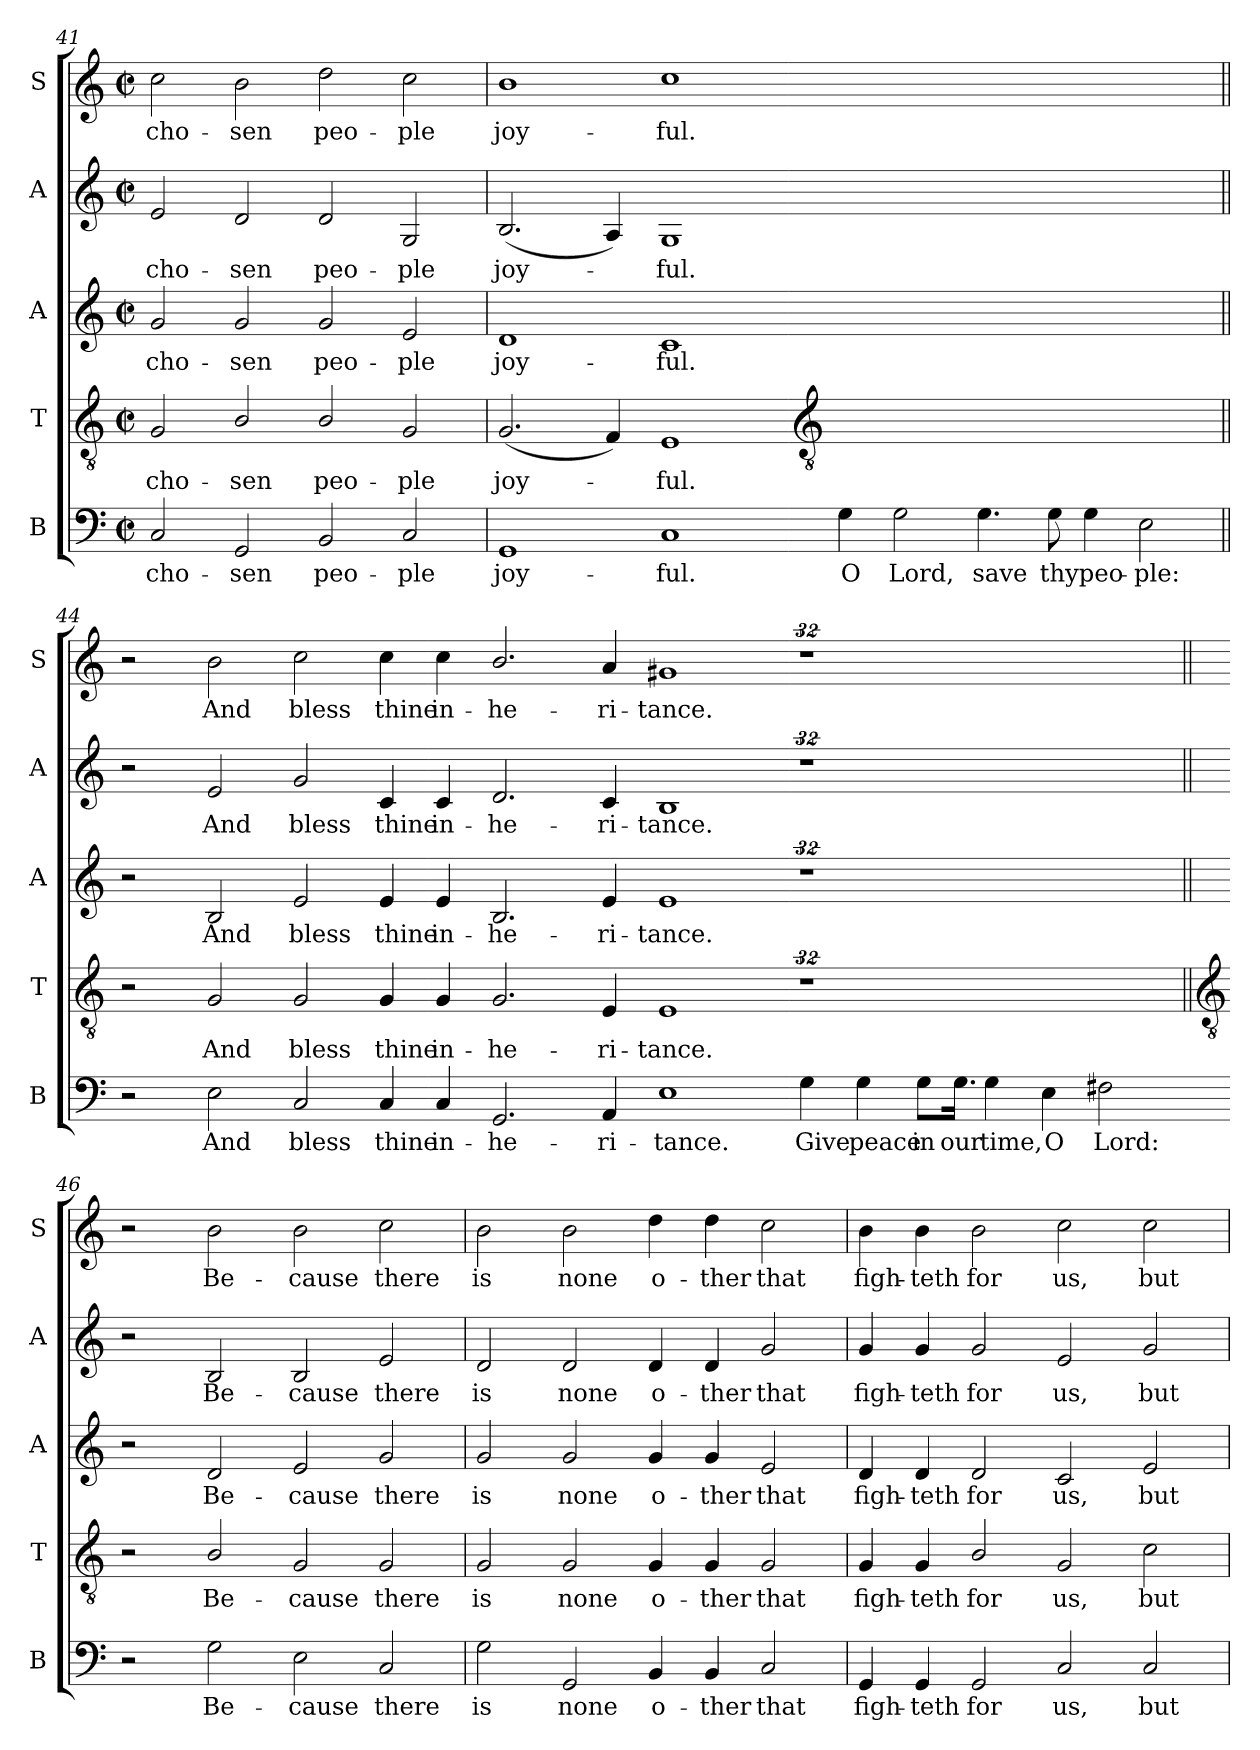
**kern	**text	**kern	**text	**kern	**text	**kern	**text	**kern	**text
*part5	*part5	*part4	*part4	*part3	*part3	*part2	*part2	*part1	*part1
*staff5	*staff5	*staff4	*staff4	*staff3	*staff3	*staff2	*staff2	*staff1	*staff1
*I"B	*	*I"T	*	*I"A	*	*I"A	*	*I"S	*
*I'B	*	*I'T	*	*I'A	*	*I'A	*	*I'S	*
*clefF4	*	*clefGv2	*	*clefG2	*	*clefG2	*	*clefG2	*
*k[]	*	*k[]	*	*k[]	*	*k[]	*	*k[]	*
*C:	*	*C:	*	*C:	*	*C:	*	*C:	*
*M4/2	*	*M4/2	*	*M4/2	*	*M4/2	*	*M4/2	*
*met(c|)	*	*met(c|)	*	*met(c|)	*	*met(c|)	*	*met(c|)	*
=41	=41	=41	=41	=41	=41	=41	=41	=41	=41
!	!LO:LY:b	!	!LO:LY:b	!	!LO:LY:b	!	!LO:LY:b	!	!LO:LY:b
2C	cho-	2G	cho-	2g	cho-	2e	cho-	2cc	cho-
!	!LO:LY:b	!	!LO:LY:b	!	!LO:LY:b	!	!LO:LY:b	!	!LO:LY:b
2GG	-sen	2B/	-sen	2g	-sen	2d	-sen	2b	-sen
!	!LO:LY:b	!	!LO:LY:b	!	!LO:LY:b	!	!LO:LY:b	!	!LO:LY:b
2BB	peo-	2B/	peo-	2g	peo-	2d	peo-	2dd	peo-
!	!LO:LY:b	!	!LO:LY:b	!	!LO:LY:b	!	!LO:LY:b	!	!LO:LY:b
2C	-ple	2G	-ple	2e	-ple	2G	-ple	2cc	-ple
=42	=42	=42	=42	=42	=42	=42	=42	=42	=42
!	!LO:LY:b	!	!LO:LY:b	!	!LO:LY:b	!	!LO:LY:b	!	!LO:LY:b
1GG	joy-	(<2.G	joy-	1d	joy-	(<2.B	joy-	1b	joy-
.	.	4F)	.	.	.	4A)	.	.	.
!	!LO:LY:b	!	!LO:LY:b	!	!LO:LY:b	!	!LO:LY:b	!	!LO:LY:b
1C	-ful.	1E	ful.	1c	-ful.	1G	ful.	1cc	-ful.
!!LO:LB:g=z
=43-	=43-	=43-	=43-	=43-	=43-	=43-	=43-	=43-	=43-
*	*	*clefGv2	*	*	*	*	*	*	*
!	!LO:LY:b	!	!	!	!	!	!	!	!
4G	O	0ryy	.	0ryy	.	0ryy	.	0ryy	.
!	!LO:LY:b	!	!	!	!	!	!	!	!
2G	Lord,	.	.	.	.	.	.	.	.
!	!LO:LY:b	!	!	!	!	!	!	!	!
4.G	save	.	.	.	.	.	.	.	.
!	!LO:LY:b	!	!	!	!	!	!	!	!
8G	thy	.	.	.	.	.	.	.	.
!	!LO:LY:b	!	!	!	!	!	!	!	!
4G	peo-	.	.	.	.	.	.	.	.
!	!LO:LY:b	!	!	!	!	!	!	!	!
2E	-ple:	.	.	.	.	.	.	.	.
=44||	=44||	=44||	=44||	=44||	=44||	=44||	=44||	=44||	=44||
2r	.	2r	.	2r	.	2r	.	2r	.
!	!LO:LY:b	!	!LO:LY:b	!	!LO:LY:b	!	!LO:LY:b	!	!LO:LY:b
2E	And	2G	And	2B	And	2e	And	2b	And
!	!LO:LY:b	!	!LO:LY:b	!	!LO:LY:b	!	!LO:LY:b	!	!LO:LY:b
2C	bless	2G	bless	2e	bless	2g	bless	2cc	bless
!	!LO:LY:b	!	!LO:LY:b	!	!LO:LY:b	!	!LO:LY:b	!	!LO:LY:b
4C	thine	4G	thine	4e	thine	4c	thine	4cc	thine
!	!LO:LY:b	!	!LO:LY:b	!	!LO:LY:b	!	!LO:LY:b	!	!LO:LY:b
4C	in-	4G	in-	4e	in-	4c	in-	4cc	in-
!	!LO:LY:b	!	!LO:LY:b	!	!LO:LY:b	!	!LO:LY:b	!	!LO:LY:b
2.GG	-he-	2.G	-he-	2.B	-he-	2.d	-he-	2.b/	-he-
!	!LO:LY:b	!	!LO:LY:b	!	!LO:LY:b	!	!LO:LY:b	!	!LO:LY:b
4AA	-ri-	4E	-ri-	4e	-ri-	4c	-ri-	4a	-ri-
!	!LO:LY:b	!	!LO:LY:b	!	!LO:LY:b	!	!LO:LY:b	!	!LO:LY:b
1E	-tance.	1E	-tance.	1e	-tance.	1B	-tance.	1g#X	-tance.
!!LO:LB:g=z
=45-	=45-	=45-	=45-	=45-	=45-	=45-	=45-	=45-	=45-
!	!LO:LY:b	!	!	!	!	!	!	!	!
4G	Give	32%55r	.	32%55r	.	32%55r	.	32%55r	.
!	!LO:LY:b	!	!	!	!	!	!	!	!
4G	peace	.	.	.	.	.	.	.	.
!	!LO:LY:b	!	!	!	!	!	!	!	!
8GL	in	.	.	.	.	.	.	.	.
!	!LO:LY:b	!	!	!	!	!	!	!	!
16.GJ	our	.	.	.	.	.	.	.	.
!	!LO:LY:b	!	!	!	!	!	!	!	!
4G	time,	.	.	.	.	.	.	.	.
!	!LO:LY:b	!	!	!	!	!	!	!	!
4E	O	.	.	.	.	.	.	.	.
!	!LO:LY:b	!	!	!	!	!	!	!	!
2F#X	Lord:	.	.	.	.	.	.	.	.
!!LO:LB:g=z
=46-	=46||	=46||	=46||	=46||	=46||	=46||	=46||	=46||	=46||
*	*	*clefGv2	*	*	*	*	*	*	*
*	*	*k[]	*	*k[]	*	*k[]	*	*k[]	*
*	*	*C:	*	*C:	*	*C:	*	*C:	*
2r	.	2r	.	2r	.	2r	.	2r	.
!	!LO:LY:b	!	!LO:LY:b	!	!LO:LY:b	!	!LO:LY:b	!	!LO:LY:b
2G	Be-	2B/	Be-	2d	Be-	2B	Be-	2b	Be-
!	!LO:LY:b	!	!LO:LY:b	!	!LO:LY:b	!	!LO:LY:b	!	!LO:LY:b
2E	-cause	2G	-cause	2e	-cause	2B	-cause	2b	-cause
!	!LO:LY:b	!	!LO:LY:b	!	!LO:LY:b	!	!LO:LY:b	!	!LO:LY:b
2C	there	2G	there	2g	there	2e	there	2cc	there
=47	=47	=47	=47	=47	=47	=47	=47	=47	=47
!	!LO:LY:b	!	!LO:LY:b	!	!LO:LY:b	!	!LO:LY:b	!	!LO:LY:b
2G	is	2G	is	2g	is	2d	is	2b	is
!	!LO:LY:b	!	!LO:LY:b	!	!LO:LY:b	!	!LO:LY:b	!	!LO:LY:b
2GG	none	2G	none	2g	none	2d	none	2b	none
!	!LO:LY:b	!	!LO:LY:b	!	!LO:LY:b	!	!LO:LY:b	!	!LO:LY:b
4BB	o-	4G	o-	4g	o-	4d	o-	4dd	o-
!	!LO:LY:b	!	!LO:LY:b	!	!LO:LY:b	!	!LO:LY:b	!	!LO:LY:b
4BB	-ther	4G	-ther	4g	-ther	4d	-ther	4dd	-ther
!	!LO:LY:b	!	!LO:LY:b	!	!LO:LY:b	!	!LO:LY:b	!	!LO:LY:b
2C	that	2G	that	2e	that	2g	that	2cc	that
=48	=48	=48	=48	=48	=48	=48	=48	=48	=48
!	!LO:LY:b	!	!LO:LY:b	!	!LO:LY:b	!	!LO:LY:b	!	!LO:LY:b
4GG	figh-	4G	figh-	4d	figh-	4g	figh-	4b	figh-
!	!LO:LY:b	!	!LO:LY:b	!	!LO:LY:b	!	!LO:LY:b	!	!LO:LY:b
4GG	-teth	4G	-teth	4d	-teth	4g	-teth	4b	-teth
!	!LO:LY:b	!	!LO:LY:b	!	!LO:LY:b	!	!LO:LY:b	!	!LO:LY:b
2GG	for	2B/	for	2d	for	2g	for	2b	for
!	!LO:LY:b	!	!LO:LY:b	!	!LO:LY:b	!	!LO:LY:b	!	!LO:LY:b
2C	us,	2G	us,	2c	us,	2e	us,	2cc	us,
!	!LO:LY:b	!	!LO:LY:b	!	!LO:LY:b	!	!LO:LY:b	!	!LO:LY:b
2C	but	2c	but	2e	but	2g	but	2cc	but
=	=	=	=	=	=	=	=	=	=
*-	*-	*-	*-	*-	*-	*-	*-	*-	*-
